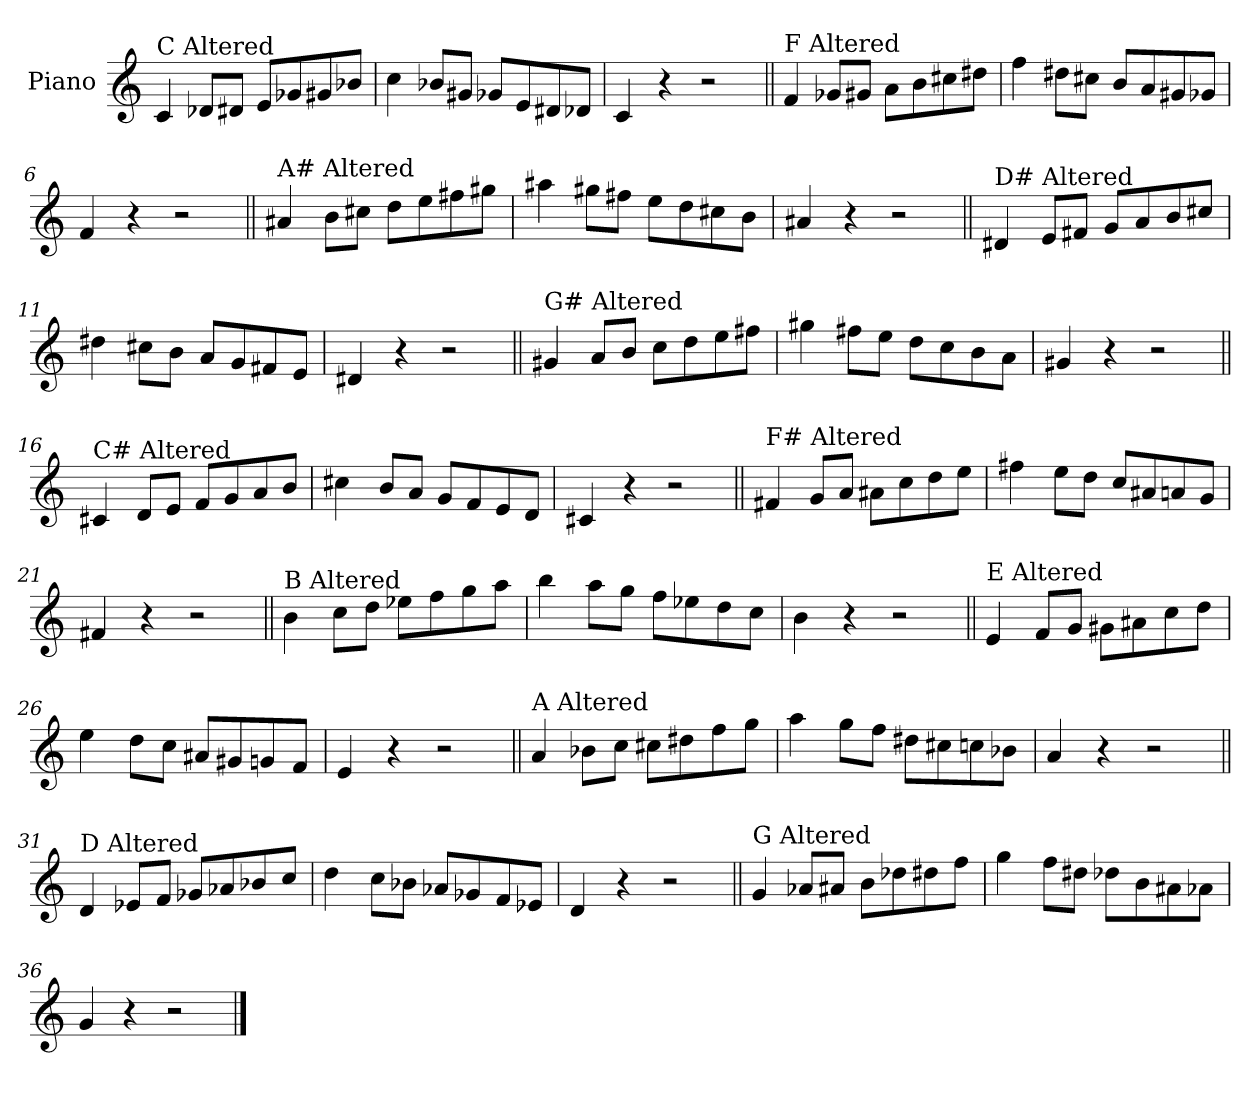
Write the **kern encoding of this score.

**kern
*part1
*staff1
*I"Piano
*I'Pno.
*clefG2
*k[]
=1
!LO:TX:a:t=C Altered
4c/
8d-X/L
8d#X/J
8e/L
8g-X/
8g#X/
8b-X/J
=2
4cc\
8b-X/L
8g#X/J
8g-X/L
8e/
8d#X/
8d-X/J
=3
4c/
4r
2r
=4||
!LO:TX:a:t=F Altered
4f/
8g-X/L
8g#X/J
8a\L
8b\
8cc#X\
8dd#X\J
=5
4ff\
8dd#X\L
8cc#X\J
8b/L
8a/
8g#X/
8g-X/J
=6
4f/
4r
2r
!!LO:LB:g=z
=7||
!LO:TX:a:t=A# Altered
4a#X/
8b\L
8cc#X\J
8dd\L
8ee\
8ff#X\
8gg#X\J
=8
4aa#X\
8gg#X\L
8ff#X\J
8ee\L
8dd\
8cc#X\
8b\J
=9
4a#X/
4r
2r
=10||
!LO:TX:a:t=D# Altered
4d#X/
8e/L
8f#X/J
8g/L
8a/
8b/
8cc#X/J
=11
4dd#X\
8cc#X\L
8b\J
8a/L
8g/
8f#X/
8e/J
=12
4d#X/
4r
2r
!!LO:LB:g=z
=13||
!LO:TX:a:t=G# Altered
4g#X/
8a/L
8b/J
8cc\L
8dd\
8ee\
8ff#X\J
=14
4gg#X\
8ff#X\L
8ee\J
8dd\L
8cc\
8b\
8a\J
=15
4g#X/
4r
2r
=16||
!LO:TX:a:t=C# Altered
4c#X/
8d/L
8e/J
8f/L
8g/
8a/
8b/J
=17
4cc#X\
8b/L
8a/J
8g/L
8f/
8e/
8d/J
=18
4c#X/
4r
2r
!!LO:LB:g=z
=19||
!LO:TX:a:t=F# Altered
4f#X/
8g/L
8a/J
8a#X\L
8cc\
8dd\
8ee\J
=20
4ff#X\
8ee\L
8dd\J
8cc/L
8a#X/
8an/
8g/J
=21
4f#X/
4r
2r
=22||
!LO:TX:a:t=B Altered
4b\
8cc\L
8dd\J
8ee-X\L
8ff\
8gg\
8aa\J
=23
4bb\
8aa\L
8gg\J
8ff\L
8ee-X\
8dd\
8cc\J
=24
4b\
4r
2r
!!LO:LB:g=z
=25||
!LO:TX:a:t=E Altered
4e/
8f/L
8g/J
8g#X\L
8a#X\
8cc\
8dd\J
=26
4ee\
8dd\L
8cc\J
8a#X/L
8g#X/
8gn/
8f/J
=27
4e/
4r
2r
=28||
!LO:TX:a:t=A Altered
4a/
8b-X\L
8cc\J
8cc#X\L
8dd#X\
8ff\
8gg\J
=29
4aa\
8gg\L
8ff\J
8dd#X\L
8cc#X\
8ccn\
8b-X\J
=30
4a/
4r
2r
!!LO:LB:g=z
=31||
!LO:TX:a:t=D Altered
4d/
8e-X/L
8f/J
8g-X/L
8a-X/
8b-X/
8cc/J
=32
4dd\
8cc\L
8b-X\J
8a-X/L
8g-X/
8f/
8e-X/J
=33
4d/
4r
2r
=34||
!LO:TX:a:t=G Altered
4g/
8a-X/L
8a#X/J
8b\L
8dd-X\
8dd#X\
8ff\J
=35
4gg\
8ff\L
8dd#X\J
8dd-X\L
8b\
8a#X\
8a-X\J
=36
4g/
4r
2r
==
*-
